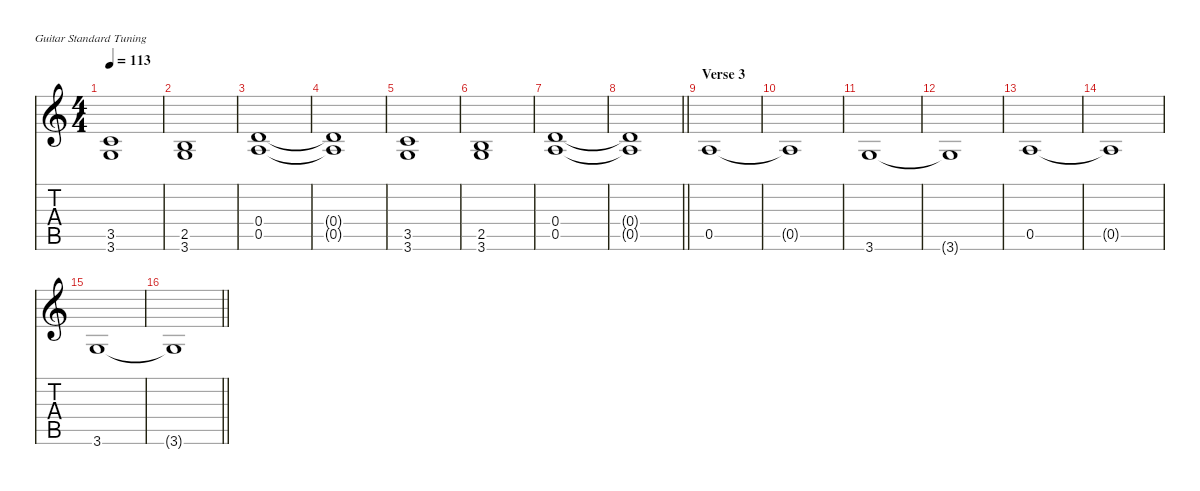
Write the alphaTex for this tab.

\defaultSystemsLayout 4
\hideDynamics
\bracketExtendMode nobrackets
\singleTrackTrackNamePolicy hidden
\multiTrackTrackNamePolicy hidden
\firstSystemTrackNameMode fullname
\firstSystemTrackNameOrientation horizontal
\otherSystemsTrackNameOrientation horizontal
\track ("Guitar (harm. dist.)" "dist.guit.") {instrument distortionguitar}
\staff {score tabs}
\tuning (E4 B3 G3 D3 A2 E2)
\ts (4 4)
\tempo 113
\clef g2
\ks c
(3.5 3.6).1{dy ff beam Up} |
(2.5 3.6).1{beam Up} |
(0.4 0.5).1{beam Up} |
(0.4{t} 0.5{t}).1{dy f beam Up} |
(3.5 3.6).1{dy ff beam Up} |
(2.5 3.6).1{beam Up} |
(0.4 0.5).1{beam Up} |
\barLineRight lightlight
(0.4{t} 0.5{t}).1{dy f beam Up} |
\section ("" "Verse 3")
0.5.1{dy ff beam Up} |
0.5{t}.1{dy f beam Up} |
3.6.1{dy ff beam Up} |
3.6{t}.1{dy f beam Up} |
0.5.1{dy ff beam Up} |
0.5{t}.1{dy f beam Up} |
3.6.1{dy ff beam Up} |
\barLineRight lightlight
3.6{t}.1{dy f beam Up}
